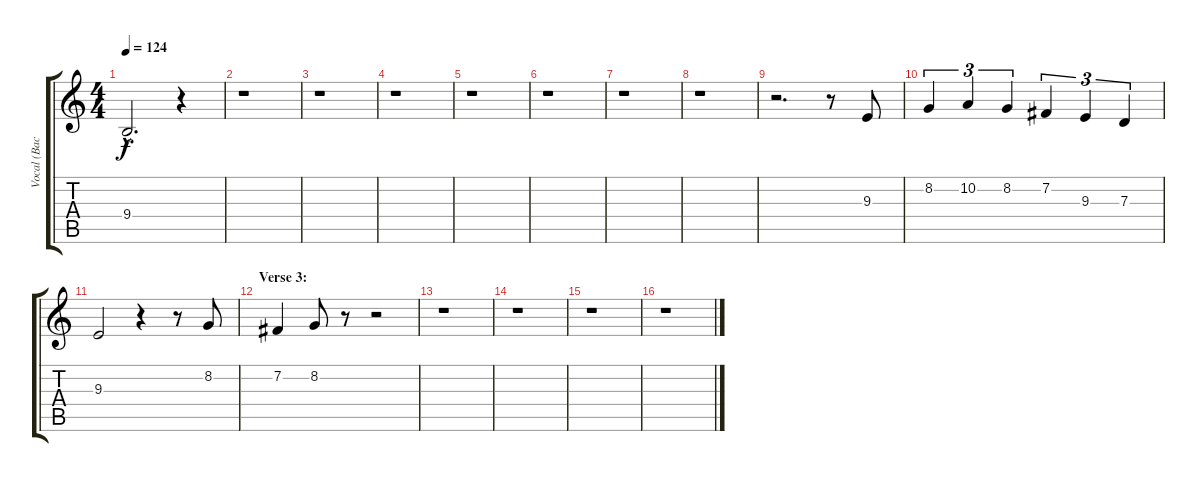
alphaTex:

\track ("Vocal (Backing)" "Vocal (Bac") {instrument choiraahs}
\staff {score tabs}
\tuning (E4 B3 G3 D3 A2 E2) {hide}
\ts (4 4)
\tempo 124
\clef g2
\ks c
9.4{hac}.2{d dy f} r.4 |
r.1 |
r.1 |
r.1 |
r.1 |
r.1 |
r.1 |
r.1 |
r.2{d} r.8 9.3.8 |
8.2.4{tu (3 2)} 10.2.4{tu (3 2)} 8.2.4{tu (3 2)} 7.2.4{tu (3 2)} 9.3.4{tu (3 2)} 7.3.4{tu (3 2)} |
9.3.2 r.4 r.8 8.2.8 |
\section ("" "Verse 3:")
7.2.4 8.2.8 r.8 r.2 |
r.1 |
r.1 |
r.1 |
r.1
